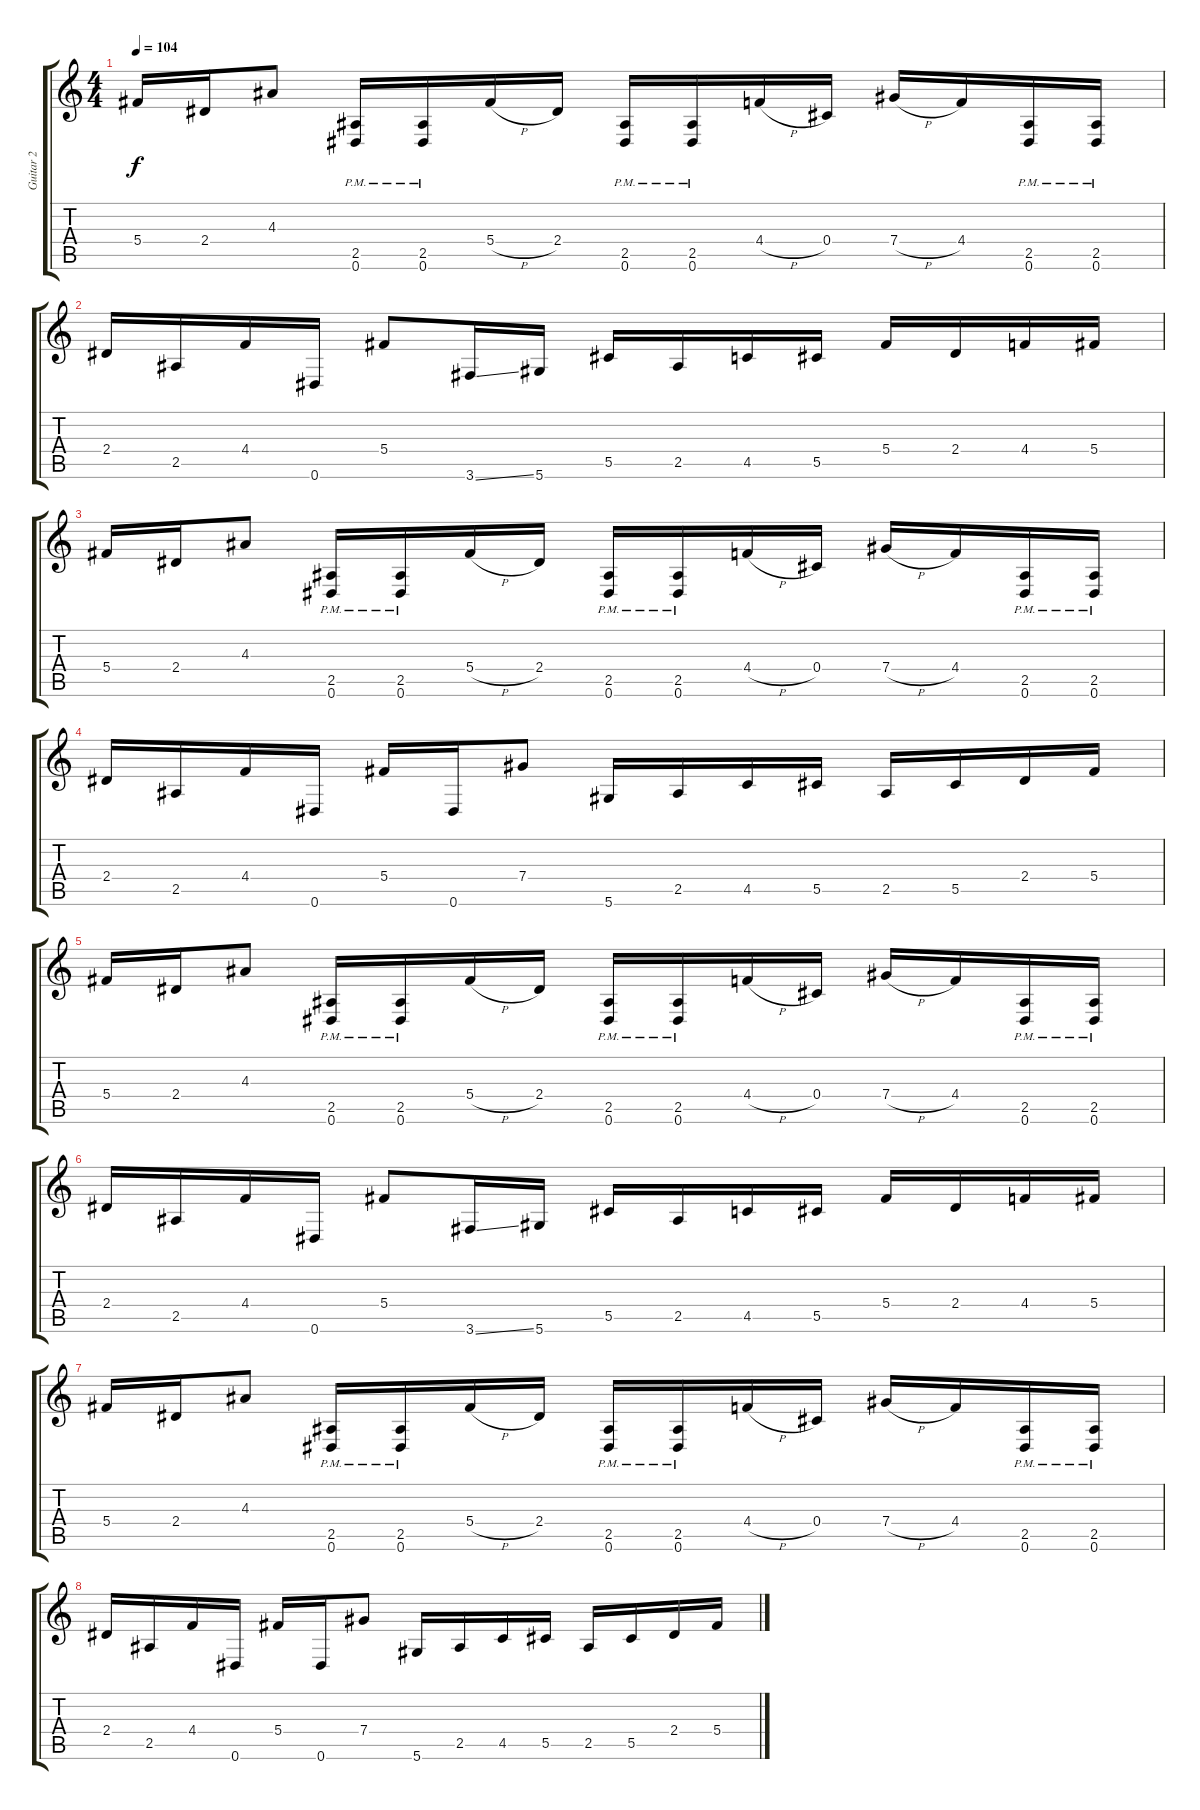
\track ("Guitar 2" "Guitar 2") {instrument distortionguitar}
\staff {score tabs}
\tuning (Eb4 Bb3 Gb3 Db3 Ab2 Eb2) {hide}
\ts (4 4)
\tempo 104
\clef g2
\ks c
5.4.16{dy f} 2.4.16 4.3.8 (2.5{pm} 0.6{pm}).16 (2.5{pm} 0.6{pm}).16 5.4{h}.16 2.4.16 (2.5{pm} 0.6{pm}).16 (2.5{pm} 0.6{pm}).16 4.4{h}.16 0.4.16 7.4{h}.16 4.4.16 (2.5{pm} 0.6{pm}).16 (2.5{pm} 0.6{pm}).16 |
2.4.16 2.5.16 4.4.16 0.6.16 5.4.8 3.6{ss}.16 5.6.16 5.5.16 2.5.16 4.5.16 5.5.16 5.4.16 2.4.16 4.4.16 5.4.16 |
5.4.16 2.4.16 4.3.8 (2.5{pm} 0.6{pm}).16 (2.5{pm} 0.6{pm}).16 5.4{h}.16 2.4.16 (2.5{pm} 0.6{pm}).16 (2.5{pm} 0.6{pm}).16 4.4{h}.16 0.4.16 7.4{h}.16 4.4.16 (2.5{pm} 0.6{pm}).16 (2.5{pm} 0.6{pm}).16 |
2.4.16 2.5.16 4.4.16 0.6.16 5.4.16 0.6.16 7.4.8 5.6.16 2.5.16 4.5.16 5.5.16 2.5.16 5.5.16 2.4.16 5.4.16 |
5.4.16 2.4.16 4.3.8 (2.5{pm} 0.6{pm}).16 (2.5{pm} 0.6{pm}).16 5.4{h}.16 2.4.16 (2.5{pm} 0.6{pm}).16 (2.5{pm} 0.6{pm}).16 4.4{h}.16 0.4.16 7.4{h}.16 4.4.16 (2.5{pm} 0.6{pm}).16 (2.5{pm} 0.6{pm}).16 |
2.4.16 2.5.16 4.4.16 0.6.16 5.4.8 3.6{ss}.16 5.6.16 5.5.16 2.5.16 4.5.16 5.5.16 5.4.16 2.4.16 4.4.16 5.4.16 |
5.4.16 2.4.16 4.3.8 (2.5{pm} 0.6{pm}).16 (2.5{pm} 0.6{pm}).16 5.4{h}.16 2.4.16 (2.5{pm} 0.6{pm}).16 (2.5{pm} 0.6{pm}).16 4.4{h}.16 0.4.16 7.4{h}.16 4.4.16 (2.5{pm} 0.6{pm}).16 (2.5{pm} 0.6{pm}).16 |
2.4.16 2.5.16 4.4.16 0.6.16 5.4.16 0.6.16 7.4.8 5.6.16 2.5.16 4.5.16 5.5.16 2.5.16 5.5.16 2.4.16 5.4.16
